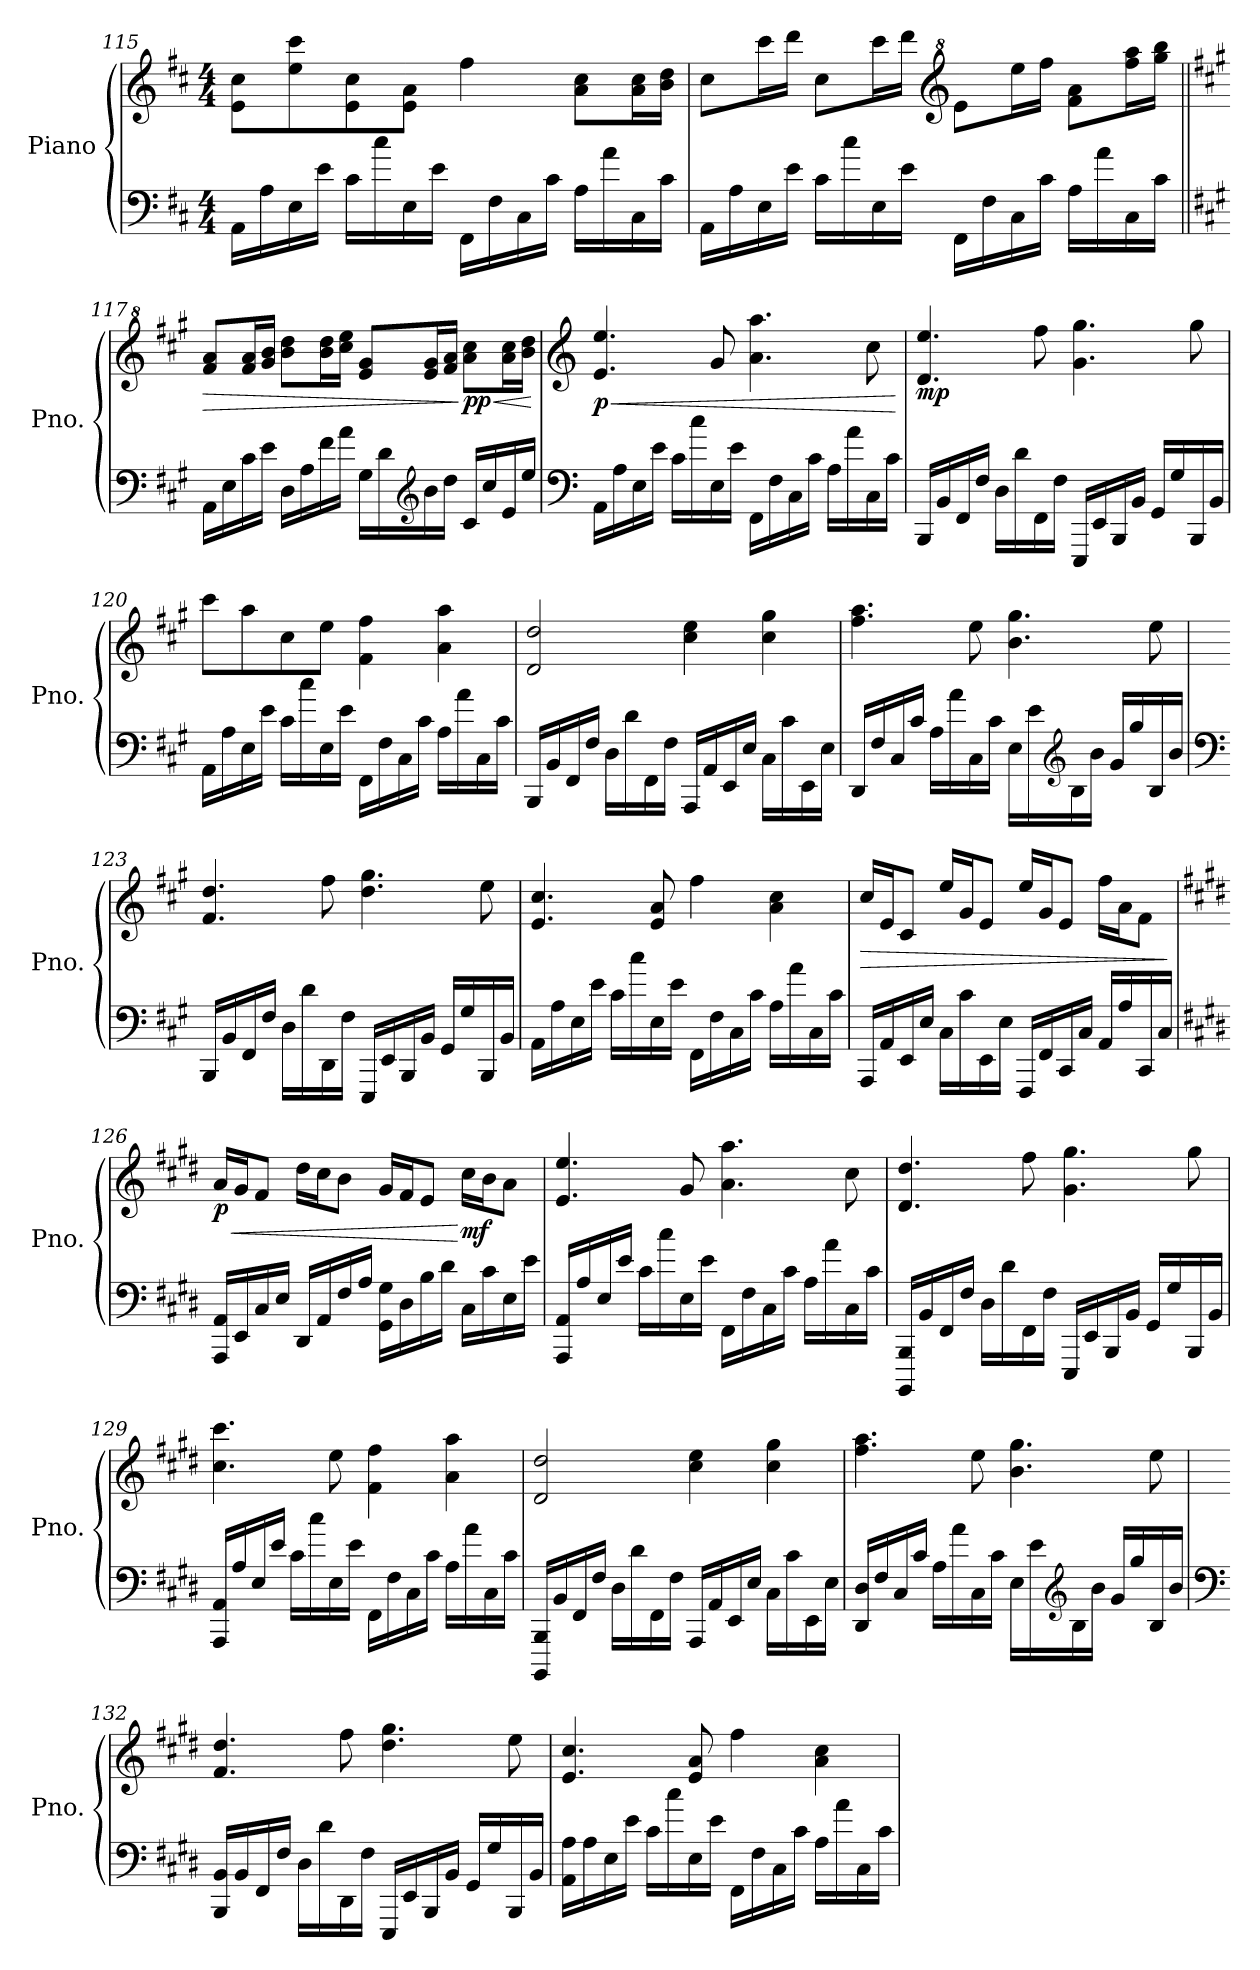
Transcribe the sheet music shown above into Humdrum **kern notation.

**kern	**kern	**dynam
*part1	*part1	*part1
*staff2	*staff1	*staff1/2
*I"Piano	*	*
*I'Pno.	*	*
!!LO:LB:g=z
*clefF4	*clefG2	*
*k[f#c#]	*k[f#c#]	*
*M4/4	*M4/4	*
=115	=115	=115
16AA\LL	8e\ 8cc#\L	.
16A\	.	.
16E\	8ee\ 8ccc#\	.
16e\JJ	.	.
16c#\LL	8e\ 8cc#\	.
16cc#\	.	.
16E\	8e\ 8a\J	.
16e\JJ	.	.
16FF#\LL	4ff#\	.
16F#\	.	.
16C#\	.	.
16c#\JJ	.	.
16A\LL	8a\ 8cc#\L	.
16a\	.	.
16C#\	16a\ 16cc#\L	.
16c#\JJ	16b\ 16dd\JJ	.
=116	=116	=116
16AA\LL	8cc#\L	.
16A\	.	.
16E\	16ccc#\L	.
16e\JJ	16ddd\JJ	.
16c#\LL	8cc#\L	.
16cc#\	.	.
16E\	16ccc#\L	.
16e\JJ	16ddd\JJ	.
*	*clefG^2	*
16FF#\LL	8ee\L	.
16F#\	.	.
16C#\	16eee\L	.
16c#\JJ	16fff#\JJ	.
16A\LL	8ff#\ 8aa\L	.
16a\	.	.
16C#\	16fff#\ 16aaa\L	.
16c#\JJ	16ggg\ 16bbb\JJ	.
!!LO:LB:g=z
=117||	=117||	=117||
*k[f#c#g#]	*k[f#c#g#]	*
!	!	!LO:HP:b
16AA\LL	8ff#/ 8aa/L	>
16E\	.	.
16c#\	16ff#/ 16aa/L	.
16e\JJ	16gg#/ 16bb/JJ	.
16D\LL	8bb\ 8ddd\L	.
16A\	.	.
16f#\	16bb\ 16ddd\L	.
16a\JJ	16ccc#\ 16eee\JJ	.
16G#\LL	8ee/ 8gg#/L	.
16d\	.	.
*clefG2	*	*
16b\	16ee/ 16gg#/L	.
16dd\JJ	16ff#/ 16aa/JJ	.
*	*MM71	*
!	!	!LO:HP:n=1:b
!	!	!LO:DY:n=1:b
16c#/LL	8aa\ 8ccc#\L	] < pp
16cc#/	.	.
16e/	16aa\ 16ccc#\L	.
16ee/JJ	16bb\ 16ddd\JJ	.
.	.	[
=118	=118	=118
*clefF4	*clefG2	*
!	!	!LO:HP:b
!	!	!LO:DY:n=1:b
16AA\LL	4.e/ 4.ee/	< p
16A\	.	.
16E\	.	.
16e\JJ	.	.
16c#\LL	.	.
16cc#\	.	.
16E\	8g#/	.
16e\JJ	.	.
16FF#\LL	4.a\ 4.aa\	.
16F#\	.	.
16C#\	.	.
16c#\JJ	.	.
16A\LL	.	.
16a\	.	.
16C#\	8cc#\	.
16c#\JJ	.	.
.	.	[
!!LO:PB:g=z
=119	=119	=119
!	!	!LO:DY:b
16BBB/LL	4.d/ 4.ee/	mp
16BB/	.	.
16FF#/	.	.
16F#/JJ	.	.
16D\LL	.	.
16d\	.	.
16FF#\	8ff#\	.
16F#\JJ	.	.
16EEE/LL	4.g#\ 4.gg#\	.
16EE/	.	.
16BBB/	.	.
16BB/JJ	.	.
16GG#/LL	.	.
16G#/	.	.
16BBB/	8gg#\	.
16BB/JJ	.	.
=120	=120	=120
16AA\LL	8ccc#\L	.
16A\	.	.
16E\	8aa\	.
16e\JJ	.	.
16c#\LL	8cc#\	.
16cc#\	.	.
16E\	8ee\J	.
16e\JJ	.	.
16FF#\LL	4f#\ 4ff#\	.
16F#\	.	.
16C#\	.	.
16c#\JJ	.	.
16A\LL	4a\ 4aa\	.
16a\	.	.
16C#\	.	.
16c#\JJ	.	.
!!LO:LB:g=z
=121	=121	=121
16BBB/LL	2d/ 2dd/	.
16BB/	.	.
16FF#/	.	.
16F#/JJ	.	.
16D\LL	.	.
16d\	.	.
16FF#\	.	.
16F#\JJ	.	.
16AAA/LL	4cc#\ 4ee\	.
16AA/	.	.
16EE/	.	.
16E/JJ	.	.
16C#\LL	4cc#\ 4gg#\	.
16c#\	.	.
16EE\	.	.
16E\JJ	.	.
=122	=122	=122
16DD/LL	4.ff#\ 4.aa\	.
16F#/	.	.
16C#/	.	.
16c#/JJ	.	.
16A\LL	.	.
16a\	.	.
16C#\	8ee\	.
16c#\JJ	.	.
16E\LL	4.b\ 4.gg#\	.
16e\	.	.
*clefG2	*	*
16B\	.	.
16b\JJ	.	.
16g#/LL	.	.
16gg#/	.	.
16B/	8ee\	.
16b/JJ	.	.
!!LO:LB:g=z
=123	=123	=123
*clefF4	*	*
16BBB/LL	4.f#/ 4.dd/	.
16BB/	.	.
16FF#/	.	.
16F#/JJ	.	.
16D\LL	.	.
16d\	.	.
16DD\	8ff#\	.
16F#\JJ	.	.
16EEE/LL	4.dd\ 4.gg#\	.
16EE/	.	.
16BBB/	.	.
16BB/JJ	.	.
16GG#/LL	.	.
16G#/	.	.
16BBB/	8ee\	.
16BB/JJ	.	.
=124	=124	=124
16AA\LL	4.e/ 4.cc#/	.
16A\	.	.
16E\	.	.
16e\JJ	.	.
16c#\LL	.	.
16cc#\	.	.
16E\	8e/ 8a/	.
16e\JJ	.	.
16FF#\LL	4ff#\	.
16F#\	.	.
16C#\	.	.
16c#\JJ	.	.
16A\LL	4a\ 4cc#\	.
16a\	.	.
16C#\	.	.
16c#\JJ	.	.
!!LO:LB:g=z
=125	=125	=125
!	!	!LO:HP:b
16AAA/LL	16cc#/LL	>
16AA/	16e/J	.
16EE/	8c#/J	.
16E/JJ	.	.
16C#\LL	16ee/LL	.
16c#\	16g#/J	.
16EE\	8e/J	.
16E\JJ	.	.
16FFF#/LL	16ee/LL	.
16FF#/	16g#/J	.
16CC#/	8e/J	.
16C#/JJ	.	.
16AA/LL	16ff#\LL	.
16A/	16a\J	.
16CC#/	8f#\J	.
16C#/JJ	.	.
.	.	]
=126	=126	=126
*k[f#c#g#d#]	*k[f#c#g#d#]	*
!	!	!LO:HP:b
!	!	!LO:DY:n=1:b
16AAA/ 16AA/LL	16a/LL	< p
16EE/	16g#/J	.
16C#/	8f#/J	.
16E/JJ	.	.
16DD#/LL	16dd#\LL	.
16AA/	16cc#\J	.
16F#/	8b\J	.
16A/JJ	.	.
16GG#\ 16G#\LL	16g#/LL	.
16D#\	16f#/J	.
16B\	8e/J	.
16d#\JJ	.	.
*	*MM72	*
!	!	!LO:DY:n=2:b
16C#\LL	16cc#\LL	[ mf
16c#\	16b\J	.
16E\	8a\J	.
16e\JJ	.	.
!!LO:LB:g=z
=127	=127	=127
16AAA/ 16AA/LL	4.e/ 4.ee/	.
16A/	.	.
16E/	.	.
16e/JJ	.	.
16c#\LL	.	.
16cc#\	.	.
16E\	8g#/	.
16e\JJ	.	.
16FF#\LL	4.a\ 4.aa\	.
16F#\	.	.
16C#\	.	.
16c#\JJ	.	.
16A\LL	.	.
16a\	.	.
16C#\	8cc#\	.
16c#\JJ	.	.
=128	=128	=128
16BBBB/ 16BBB/LL	4.d#/ 4.dd#/	.
16BB/	.	.
16FF#/	.	.
16F#/JJ	.	.
16D#\LL	.	.
16d#\	.	.
16FF#\	8ff#\	.
16F#\JJ	.	.
16EEE/LL	4.g#\ 4.gg#\	.
16EE/	.	.
16BBB/	.	.
16BB/JJ	.	.
16GG#/LL	.	.
16G#/	.	.
16BBB/	8gg#\	.
16BB/JJ	.	.
!!LO:LB:g=z
=129	=129	=129
16AAA/ 16AA/LL	4.cc#\ 4.ccc#\	.
16A/	.	.
16E/	.	.
16e/JJ	.	.
16c#\LL	.	.
16cc#\	.	.
16E\	8ee\	.
16e\JJ	.	.
16FF#\LL	4f#\ 4ff#\	.
16F#\	.	.
16C#\	.	.
16c#\JJ	.	.
16A\LL	4a\ 4aa\	.
16a\	.	.
16C#\	.	.
16c#\JJ	.	.
=130	=130	=130
16BBBB/ 16BBB/LL	2d#/ 2dd#/	.
16BB/	.	.
16FF#/	.	.
16F#/JJ	.	.
16D#\LL	.	.
16d#\	.	.
16FF#\	.	.
16F#\JJ	.	.
16AAA/LL	4cc#\ 4ee\	.
16AA/	.	.
16EE/	.	.
16E/JJ	.	.
16C#\LL	4cc#\ 4gg#\	.
16c#\	.	.
16EE\	.	.
16E\JJ	.	.
!!LO:PB:g=z
=131	=131	=131
16DD#/ 16D#/LL	4.ff#\ 4.aa\	.
16F#/	.	.
16C#/	.	.
16c#/JJ	.	.
16A\LL	.	.
16a\	.	.
16C#\	8ee\	.
16c#\JJ	.	.
16E\LL	4.b\ 4.gg#\	.
16e\	.	.
*clefG2	*	*
16B\	.	.
16b\JJ	.	.
16g#/LL	.	.
16gg#/	.	.
16B/	8ee\	.
16b/JJ	.	.
=132	=132	=132
*clefF4	*	*
16BBB/ 16BB/LL	4.f#/ 4.dd#/	.
16BB/	.	.
16FF#/	.	.
16F#/JJ	.	.
16D#\LL	.	.
16d#\	.	.
16DD#\	8ff#\	.
16F#\JJ	.	.
16EEE/LL	4.dd#\ 4.gg#\	.
16EE/	.	.
16BBB/	.	.
16BB/JJ	.	.
16GG#/LL	.	.
16G#/	.	.
16BBB/	8ee\	.
16BB/JJ	.	.
!!LO:LB:g=z
=133	=133	=133
16AA\ 16A\LL	4.e/ 4.cc#/	.
16A\	.	.
16E\	.	.
16e\JJ	.	.
16c#\LL	.	.
16cc#\	.	.
16E\	8e/ 8a/	.
16e\JJ	.	.
16FF#\LL	4ff#\	.
16F#\	.	.
16C#\	.	.
16c#\JJ	.	.
16A\LL	4a\ 4cc#\	.
16a\	.	.
16C#\	.	.
16c#\JJ	.	.
=	=	=
*-	*-	*-
